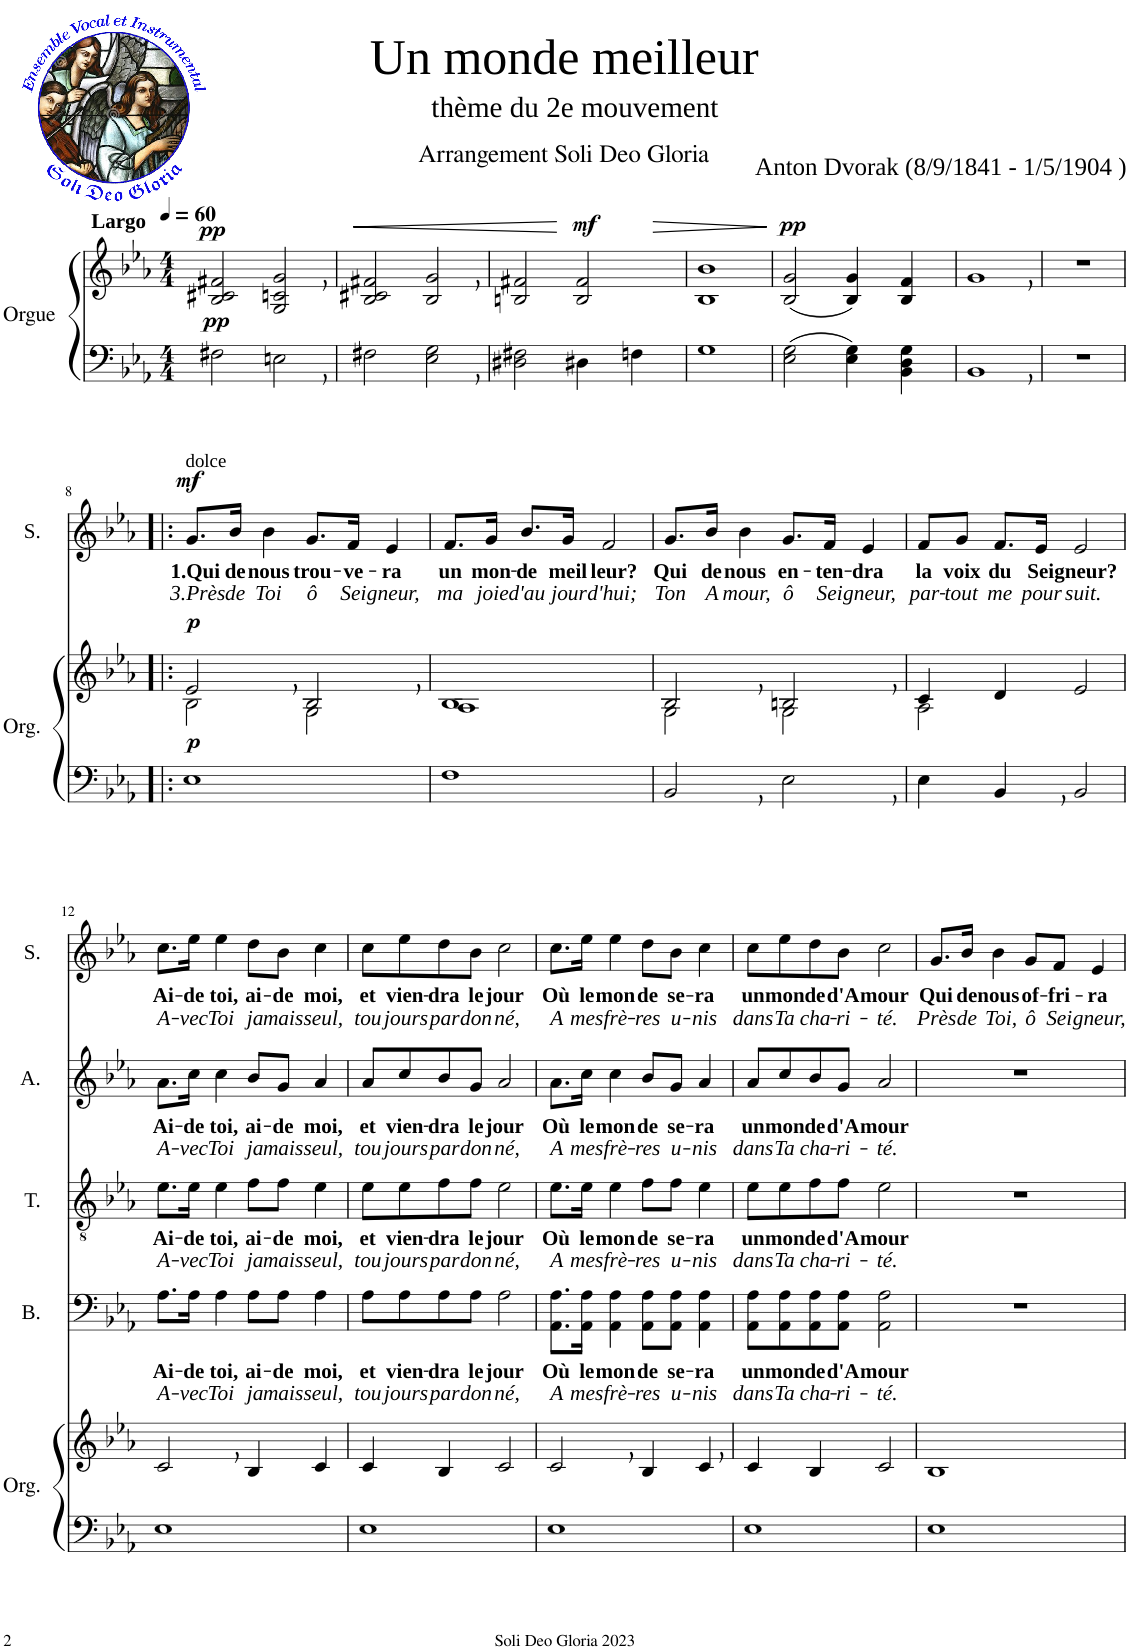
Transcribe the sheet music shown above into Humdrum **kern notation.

**kern	**kern	**dynam	**kern	**text	**text	**kern	**text	**text	**kern	**text	**text	**kern	**text	**text	**dynam
*part5	*part5	*part5	*part4	*part4	*part4	*part3	*part3	*part3	*part2	*part2	*part2	*part1	*part1	*part1	*part1
*staff6	*staff5	*staff5/6	*staff4	*staff4	*staff4	*staff3	*staff3	*staff3	*staff2	*staff2	*staff2	*staff1	*staff1	*staff1	*staff1
*I"Orgue	*	*	*I"Bass	*	*	*I"Tenor	*	*	*I"Alto	*	*	*I"Soprano	*	*	*
*I'Org.	*	*	*I'B.	*	*	*I'T.	*	*	*I'A.	*	*	*I'S.	*	*	*
*clefF4	*clefG2	*	*clefF4	*	*	*clefGv2	*	*	*clefG2	*	*	*clefG2	*	*	*
*k[b-e-a-]	*k[b-e-a-]	*	*k[b-e-a-]	*	*	*k[b-e-a-]	*	*	*k[b-e-a-]	*	*	*k[b-e-a-]	*	*	*
*M4/4	*M4/4	*	*M4/4	*	*	*M4/4	*	*	*M4/4	*	*	*M4/4	*	*	*
*MM60	*MM60	*	*MM60	*	*	*MM60	*	*	*MM60	*	*	*MM60	*	*	*
=1	=1	=1	=1	=1	=1	=1	=1	=1	=1	=1	=1	=1	=1	=1	=1
!	!	!	!	!	!	!	!	!	!	!	!	!LO:TX:a:B:t=Largo	!	!	!
!	!	!LO:DY:a=2	!	!	!	!	!	!	!	!	!	!	!	!	!
!	!	!LO:DY:n=1:a	!	!	!	!	!	!	!	!	!	!	!	!	!
2F#X\	2B-/ 2c#X/ 2f#X/	pp pp	1r	.	.	1r	.	.	1r	.	.	1r	.	.	.
2En,<\	2G/,< 2cn/,< 2g/,<	.	.	.	.	.	.	.	.	.	.	.	.	.	.
=2	=2	=2	=2	=2	=2	=2	=2	=2	=2	=2	=2	=2	=2	=2	=2
!	!	!LO:HP:b	!	!	!	!	!	!	!	!	!	!	!	!	!
2F#X\	2B-/ 2c#X/ 2f#X/	<	1r	.	.	1r	.	.	1r	.	.	1r	.	.	.
2E-\,< 2G\,<	2B-/,< 2g/,<	.	.	.	.	.	.	.	.	.	.	.	.	.	.
=3	=3	=3	=3	=3	=3	=3	=3	=3	=3	=3	=3	=3	=3	=3	=3
2D#X\ 2F#X\	2Bn/ 2f#X/	.	1r	.	.	1r	.	.	1r	.	.	1r	.	.	.
!	!	!LO:HP:n=1:b	!	!	!	!	!	!	!	!	!	!	!	!	!
!	!	!LO:DY:n=1:a	!	!	!	!	!	!	!	!	!	!	!	!	!
4D#X\	2B/ 2f#/	[ > mf	.	.	.	.	.	.	.	.	.	.	.	.	.
4Fn\	.	.	.	.	.	.	.	.	.	.	.	.	.	.	.
=4	=4	=4	=4	=4	=4	=4	=4	=4	=4	=4	=4	=4	=4	=4	=4
1G	1B- 1b-	.	1r	.	.	1r	.	.	1r	.	.	1r	.	.	.
.	.	]	.	.	.	.	.	.	.	.	.	.	.	.	.
=5	=5	=5	=5	=5	=5	=5	=5	=5	=5	=5	=5	=5	=5	=5	=5
!	!	!LO:DY:a	!	!	!	!	!	!	!	!	!	!	!	!	!
2E-\ 2G\	(2B-/ 2g/	pp	1r	.	.	1r	.	.	1r	.	.	1r	.	.	.
4E-\ 4G\	4B-/ 4g/)	.	.	.	.	.	.	.	.	.	.	.	.	.	.
4BB-\ 4D\ 4G\	4B-/ 4f/	.	.	.	.	.	.	.	.	.	.	.	.	.	.
=6	=6	=6	=6	=6	=6	=6	=6	=6	=6	=6	=6	=6	=6	=6	=6
1BB-,<	1g,<	.	1r	.	.	1r	.	.	1r	.	.	1r	.	.	.
=7	=7	=7	=7	=7	=7	=7	=7	=7	=7	=7	=7	=7	=7	=7	=7
1r	1r	.	1r	.	.	1r	.	.	1r	.	.	1r	.	.	.
!!LO:LB:g=z
=8!|:	=8!|:	=8!|:	=8!|:	=8!|:	=8!|:	=8!|:	=8!|:	=8!|:	=8!|:	=8!|:	=8!|:	=8!|:	=8!|:	=8!|:	=8!|:
*	*^	*	*	*	*	*	*	*	*	*	*	*	*	*	*
!	!	!	!	!	!	!	!	!	!	!	!	!	!LO:TX:a:t=dolce	!	!	!
!	!	!	!LO:DY:a=2	!	!	!	!	!	!	!	!	!	!	!LO:LY:b	!LO:LY:b	!
!	!	!	!LO:DY:n=1:a	!	!	!	!	!	!	!	!	!	!	!	!	!LO:DY:a
1E-	2e-,</	2B-\	p p	1r	.	.	1r	.	.	1r	.	.	8.g/L	1.Qui	3.Près	mf
!	!	!	!	!	!	!	!	!	!	!	!	!	!	!LO:LY:b	!LO:LY:b	!
.	.	.	.	.	.	.	.	.	.	.	.	.	16b-/Jk	de	de	.
!	!	!	!	!	!	!	!	!	!	!	!	!	!	!LO:LY:b	!LO:LY:b	!
.	.	.	.	.	.	.	.	.	.	.	.	.	4b-\	nous	Toi	.
!	!	!	!	!	!	!	!	!	!	!	!	!	!	!LO:LY:b	!LO:LY:b	!
.	2B-,</	2G\	.	.	.	.	.	.	.	.	.	.	8.g/L	trou-	ô	.
!	!	!	!	!	!	!	!	!	!	!	!	!	!	!LO:LY:b	!LO:LY:b	!
.	.	.	.	.	.	.	.	.	.	.	.	.	16f/Jk	ve-	Sei-	.
!	!	!	!	!	!	!	!	!	!	!	!	!	!	!LO:LY:b	!LO:LY:b	!
.	.	.	.	.	.	.	.	.	.	.	.	.	4e-/	ra	-gneur,	.
=9	=9	=9	=9	=9	=9	=9	=9	=9	=9	=9	=9	=9	=9	=9	=9	=9
!	!	!	!	!	!	!	!	!	!	!	!	!	!	!LO:LY:b	!LO:LY:b	!
1F	1B-	1A-	.	1r	.	.	1r	.	.	1r	.	.	8.f/L	un	ma	.
!	!	!	!	!	!	!	!	!	!	!	!	!	!	!LO:LY:b	!LO:LY:b	!
.	.	.	.	.	.	.	.	.	.	.	.	.	16g/Jk	mon-	joie	.
!	!	!	!	!	!	!	!	!	!	!	!	!	!	!LO:LY:b	!LO:LY:b	!
.	.	.	.	.	.	.	.	.	.	.	.	.	8.b-/L	de	d'au-	.
!	!	!	!	!	!	!	!	!	!	!	!	!	!	!LO:LY:b	!LO:LY:b	!
.	.	.	.	.	.	.	.	.	.	.	.	.	16g/Jk	meil-	-jour-	.
!	!	!	!	!	!	!	!	!	!	!	!	!	!	!LO:LY:b	!LO:LY:b	!
.	.	.	.	.	.	.	.	.	.	.	.	.	2f/	leur?	-d'hui;	.
=10	=10	=10	=10	=10	=10	=10	=10	=10	=10	=10	=10	=10	=10	=10	=10	=10
!	!	!	!	!	!	!	!	!	!	!	!	!	!	!LO:LY:b	!LO:LY:b	!
2BB-,</	2B-,</	2G\	.	1r	.	.	1r	.	.	1r	.	.	8.g/L	Qui	Ton	.
!	!	!	!	!	!	!	!	!	!	!	!	!	!	!LO:LY:b	!LO:LY:b	!
.	.	.	.	.	.	.	.	.	.	.	.	.	16b-/Jk	de	A-	.
!	!	!	!	!	!	!	!	!	!	!	!	!	!	!LO:LY:b	!LO:LY:b	!
.	.	.	.	.	.	.	.	.	.	.	.	.	4b-\	nous	-mour,	.
!	!	!	!	!	!	!	!	!	!	!	!	!	!	!LO:LY:b	!LO:LY:b	!
2E-,<\	2Bn,</	2G\	.	.	.	.	.	.	.	.	.	.	8.g/L	en-	ô	.
!	!	!	!	!	!	!	!	!	!	!	!	!	!	!LO:LY:b	!LO:LY:b	!
.	.	.	.	.	.	.	.	.	.	.	.	.	16f/Jk	ten-	Sei-	.
!	!	!	!	!	!	!	!	!	!	!	!	!	!	!LO:LY:b	!LO:LY:b	!
.	.	.	.	.	.	.	.	.	.	.	.	.	4e-/	dra	-gneur,	.
=11	=11	=11	=11	=11	=11	=11	=11	=11	=11	=11	=11	=11	=11	=11	=11	=11
!	!	!	!	!	!	!	!	!	!	!	!	!	!	!LO:LY:b	!LO:LY:b	!
4E-\	4c/	2A-\	.	1r	.	.	1r	.	.	1r	.	.	8f/L	la	par-	.
!	!	!	!	!	!	!	!	!	!	!	!	!	!	!LO:LY:b	!LO:LY:b	!
.	.	.	.	.	.	.	.	.	.	.	.	.	8g/J	voix	-tout	.
!	!	!	!	!	!	!	!	!	!	!	!	!	!	!LO:LY:b	!LO:LY:b	!
4BB-,</	4d/	.	.	.	.	.	.	.	.	.	.	.	8.f/L	du	me	.
!	!	!	!	!	!	!	!	!	!	!	!	!	!	!LO:LY:b	!LO:LY:b	!
.	.	.	.	.	.	.	.	.	.	.	.	.	16e-/Jk	Sei-	pour-	.
!	!	!	!	!	!	!	!	!	!	!	!	!	!	!LO:LY:b	!LO:LY:b	!
2BB-/	2e-/	2ryy	.	.	.	.	.	.	.	.	.	.	2e-/	gneur?	-suit.	.
!!LO:LB:g=z
=12	=12	=12	=12	=12	=12	=12	=12	=12	=12	=12	=12	=12	=12	=12	=12	=12
!	!	!	!	!	!LO:LY:b	!LO:LY:b	!	!LO:LY:b	!LO:LY:b	!	!LO:LY:b	!LO:LY:b	!	!LO:LY:b	!LO:LY:b	!
*	*v	*v	*	*	*	*	*	*	*	*	*	*	*	*	*	*
1E-	2c,</	.	8.A-\L	Ai-	A-	8.e-\L	Ai-	A-	8.a-\L	Ai-	A-	8.cc\L	Ai-	A-	.
!	!	!	!	!LO:LY:b	!LO:LY:b	!	!LO:LY:b	!LO:LY:b	!	!LO:LY:b	!LO:LY:b	!	!LO:LY:b	!LO:LY:b	!
.	.	.	16A-\Jk	de	-vec	16e-\Jk	de	-vec	16cc\Jk	de	-vec	16ee-\Jk	de	-vec	.
!	!	!	!	!LO:LY:b	!LO:LY:b	!	!LO:LY:b	!LO:LY:b	!	!LO:LY:b	!LO:LY:b	!	!LO:LY:b	!LO:LY:b	!
.	.	.	4A-\	toi,	Toi	4e-\	toi,	Toi	4cc\	toi,	Toi	4ee-\	toi,	Toi	.
!	!	!	!	!LO:LY:b	!LO:LY:b	!	!LO:LY:b	!LO:LY:b	!	!LO:LY:b	!LO:LY:b	!	!LO:LY:b	!LO:LY:b	!
.	4B-/	.	8A-\L	ai-	ja-	8f\L	ai-	ja-	8b-/L	ai-	ja-	8dd\L	ai-	ja-	.
!	!	!	!	!LO:LY:b	!LO:LY:b	!	!LO:LY:b	!LO:LY:b	!	!LO:LY:b	!LO:LY:b	!	!LO:LY:b	!LO:LY:b	!
.	.	.	8A-\J	de	-mais	8f\J	de	-mais	8g/J	de	-mais	8b-\J	de	-mais	.
!	!	!	!	!LO:LY:b	!LO:LY:b	!	!LO:LY:b	!LO:LY:b	!	!LO:LY:b	!LO:LY:b	!	!LO:LY:b	!LO:LY:b	!
.	4c/	.	4A-\	moi,	seul,	4e-\	moi,	seul,	4a-/	moi,	seul,	4cc\	moi,	seul,	.
=13	=13	=13	=13	=13	=13	=13	=13	=13	=13	=13	=13	=13	=13	=13	=13
!	!	!	!	!LO:LY:b	!LO:LY:b	!	!LO:LY:b	!LO:LY:b	!	!LO:LY:b	!LO:LY:b	!	!LO:LY:b	!LO:LY:b	!
1E-	4c/	.	8A-\L	et	tou-	8e-\L	et	tou-	8a-/L	et	tou-	8cc\L	et	tou-	.
!	!	!	!	!LO:LY:b	!LO:LY:b	!	!LO:LY:b	!LO:LY:b	!	!LO:LY:b	!LO:LY:b	!	!LO:LY:b	!LO:LY:b	!
.	.	.	8A-\	vien-	-jours	8e-\	vien-	-jours	8cc/	vien-	-jours	8ee-\	vien-	-jours	.
!	!	!	!	!LO:LY:b	!LO:LY:b	!	!LO:LY:b	!LO:LY:b	!	!LO:LY:b	!LO:LY:b	!	!LO:LY:b	!LO:LY:b	!
.	4B-/	.	8A-\	dra	par-	8f\	dra	par-	8b-/	dra	par-	8dd\	dra	par-	.
!	!	!	!	!LO:LY:b	!LO:LY:b	!	!LO:LY:b	!LO:LY:b	!	!LO:LY:b	!LO:LY:b	!	!LO:LY:b	!LO:LY:b	!
.	.	.	8A-\J	le	-don-	8f\J	le	-don-	8g/J	le	-don-	8b-\J	le	-don-	.
!	!	!	!	!LO:LY:b	!LO:LY:b	!	!LO:LY:b	!LO:LY:b	!	!LO:LY:b	!LO:LY:b	!	!LO:LY:b	!LO:LY:b	!
.	2c/	.	2A-\	jour	-né,	2e-\	jour	-né,	2a-/	jour	-né,	2cc\	jour	-né,	.
=14	=14	=14	=14	=14	=14	=14	=14	=14	=14	=14	=14	=14	=14	=14	=14
!	!	!	!	!LO:LY:b	!LO:LY:b	!	!LO:LY:b	!LO:LY:b	!	!LO:LY:b	!LO:LY:b	!	!LO:LY:b	!LO:LY:b	!
1E-	2c,</	.	8.AA-\ 8.A-\L	Où	A	8.e-\L	Où	A	8.a-\L	Où	A	8.cc\L	Où	A	.
!	!	!	!	!LO:LY:b	!LO:LY:b	!	!LO:LY:b	!LO:LY:b	!	!LO:LY:b	!LO:LY:b	!	!LO:LY:b	!LO:LY:b	!
.	.	.	16AA-\ 16A-\Jk	le	mes	16e-\Jk	le	mes	16cc\Jk	le	mes	16ee-\Jk	le	mes	.
!	!	!	!	!LO:LY:b	!LO:LY:b	!	!LO:LY:b	!LO:LY:b	!	!LO:LY:b	!LO:LY:b	!	!LO:LY:b	!LO:LY:b	!
.	.	.	4AA-\ 4A-\	mon-	frè-	4e-\	mon-	frè-	4cc\	mon-	frè-	4ee-\	mon-	frè-	.
!	!	!	!	!LO:LY:b	!LO:LY:b	!	!LO:LY:b	!LO:LY:b	!	!LO:LY:b	!LO:LY:b	!	!LO:LY:b	!LO:LY:b	!
.	4B-/	.	8AA-\ 8A-\L	de	-res	8f\L	de	-res	8b-/L	de	-res	8dd\L	de	-res	.
!	!	!	!	!LO:LY:b	!LO:LY:b	!	!LO:LY:b	!LO:LY:b	!	!LO:LY:b	!LO:LY:b	!	!LO:LY:b	!LO:LY:b	!
.	.	.	8AA-\ 8A-\J	se-	u-	8f\J	se-	u-	8g/J	se-	u-	8b-\J	se-	u-	.
!	!	!	!	!LO:LY:b	!LO:LY:b	!	!LO:LY:b	!LO:LY:b	!	!LO:LY:b	!LO:LY:b	!	!LO:LY:b	!LO:LY:b	!
.	4c,</	.	4AA-\ 4A-\	ra	-nis	4e-\	ra	-nis	4a-/	ra	-nis	4cc\	ra	-nis	.
=15	=15	=15	=15	=15	=15	=15	=15	=15	=15	=15	=15	=15	=15	=15	=15
!	!	!	!	!LO:LY:b	!LO:LY:b	!	!LO:LY:b	!LO:LY:b	!	!LO:LY:b	!LO:LY:b	!	!LO:LY:b	!LO:LY:b	!
1E-	4c/	.	8AA-\ 8A-\L	un	dans	8e-\L	un	dans	8a-/L	un	dans	8cc\L	un	dans	.
!	!	!	!	!LO:LY:b	!LO:LY:b	!	!LO:LY:b	!LO:LY:b	!	!LO:LY:b	!LO:LY:b	!	!LO:LY:b	!LO:LY:b	!
.	.	.	8AA-\ 8A-\	mon-	Ta	8e-\	mon-	Ta	8cc/	mon-	Ta	8ee-\	mon-	Ta	.
!	!	!	!	!LO:LY:b	!LO:LY:b	!	!LO:LY:b	!LO:LY:b	!	!LO:LY:b	!LO:LY:b	!	!LO:LY:b	!LO:LY:b	!
.	4B-/	.	8AA-\ 8A-\	de	cha-	8f\	de	cha-	8b-/	de	cha-	8dd\	de	cha-	.
!	!	!	!	!LO:LY:b	!LO:LY:b	!	!LO:LY:b	!LO:LY:b	!	!LO:LY:b	!LO:LY:b	!	!LO:LY:b	!LO:LY:b	!
.	.	.	8AA-\ 8A-\J	d'A-	-ri-	8f\J	d'A-	-ri-	8g/J	d'A-	-ri-	8b-\J	d'A-	-ri-	.
!	!	!	!	!LO:LY:b	!LO:LY:b	!	!LO:LY:b	!LO:LY:b	!	!LO:LY:b	!LO:LY:b	!	!LO:LY:b	!LO:LY:b	!
.	2c/	.	2AA-\ 2A-\	mour	-té.	2e-\	mour	-té.	2a-/	mour	-té.	2cc\	mour	-té.	.
=16	=16	=16	=16	=16	=16	=16	=16	=16	=16	=16	=16	=16	=16	=16	=16
!	!	!	!	!	!	!	!	!	!	!	!	!	!LO:LY:b	!LO:LY:b	!
1E-	1B-	.	1r	.	.	1r	.	.	1r	.	.	8.g/L	Qui	Près	.
!	!	!	!	!	!	!	!	!	!	!	!	!	!LO:LY:b	!LO:LY:b	!
.	.	.	.	.	.	.	.	.	.	.	.	16b-/Jk	de	de	.
!	!	!	!	!	!	!	!	!	!	!	!	!	!LO:LY:b	!LO:LY:b	!
.	.	.	.	.	.	.	.	.	.	.	.	4b-\	nous	Toi,	.
!	!	!	!	!	!	!	!	!	!	!	!	!	!LO:LY:b	!LO:LY:b	!
.	.	.	.	.	.	.	.	.	.	.	.	8g/L	of-	ô	.
!	!	!	!	!	!	!	!	!	!	!	!	!	!LO:LY:b	!LO:LY:b	!
.	.	.	.	.	.	.	.	.	.	.	.	8f/J	fri-	Sei-	.
!	!	!	!	!	!	!	!	!	!	!	!	!	!LO:LY:b	!LO:LY:b	!
.	.	.	.	.	.	.	.	.	.	.	.	4e-/	ra	-gneur,	.
=	=	=	=	=	=	=	=	=	=	=	=	=	=	=	=
*-	*-	*-	*-	*-	*-	*-	*-	*-	*-	*-	*-	*-	*-	*-	*-
